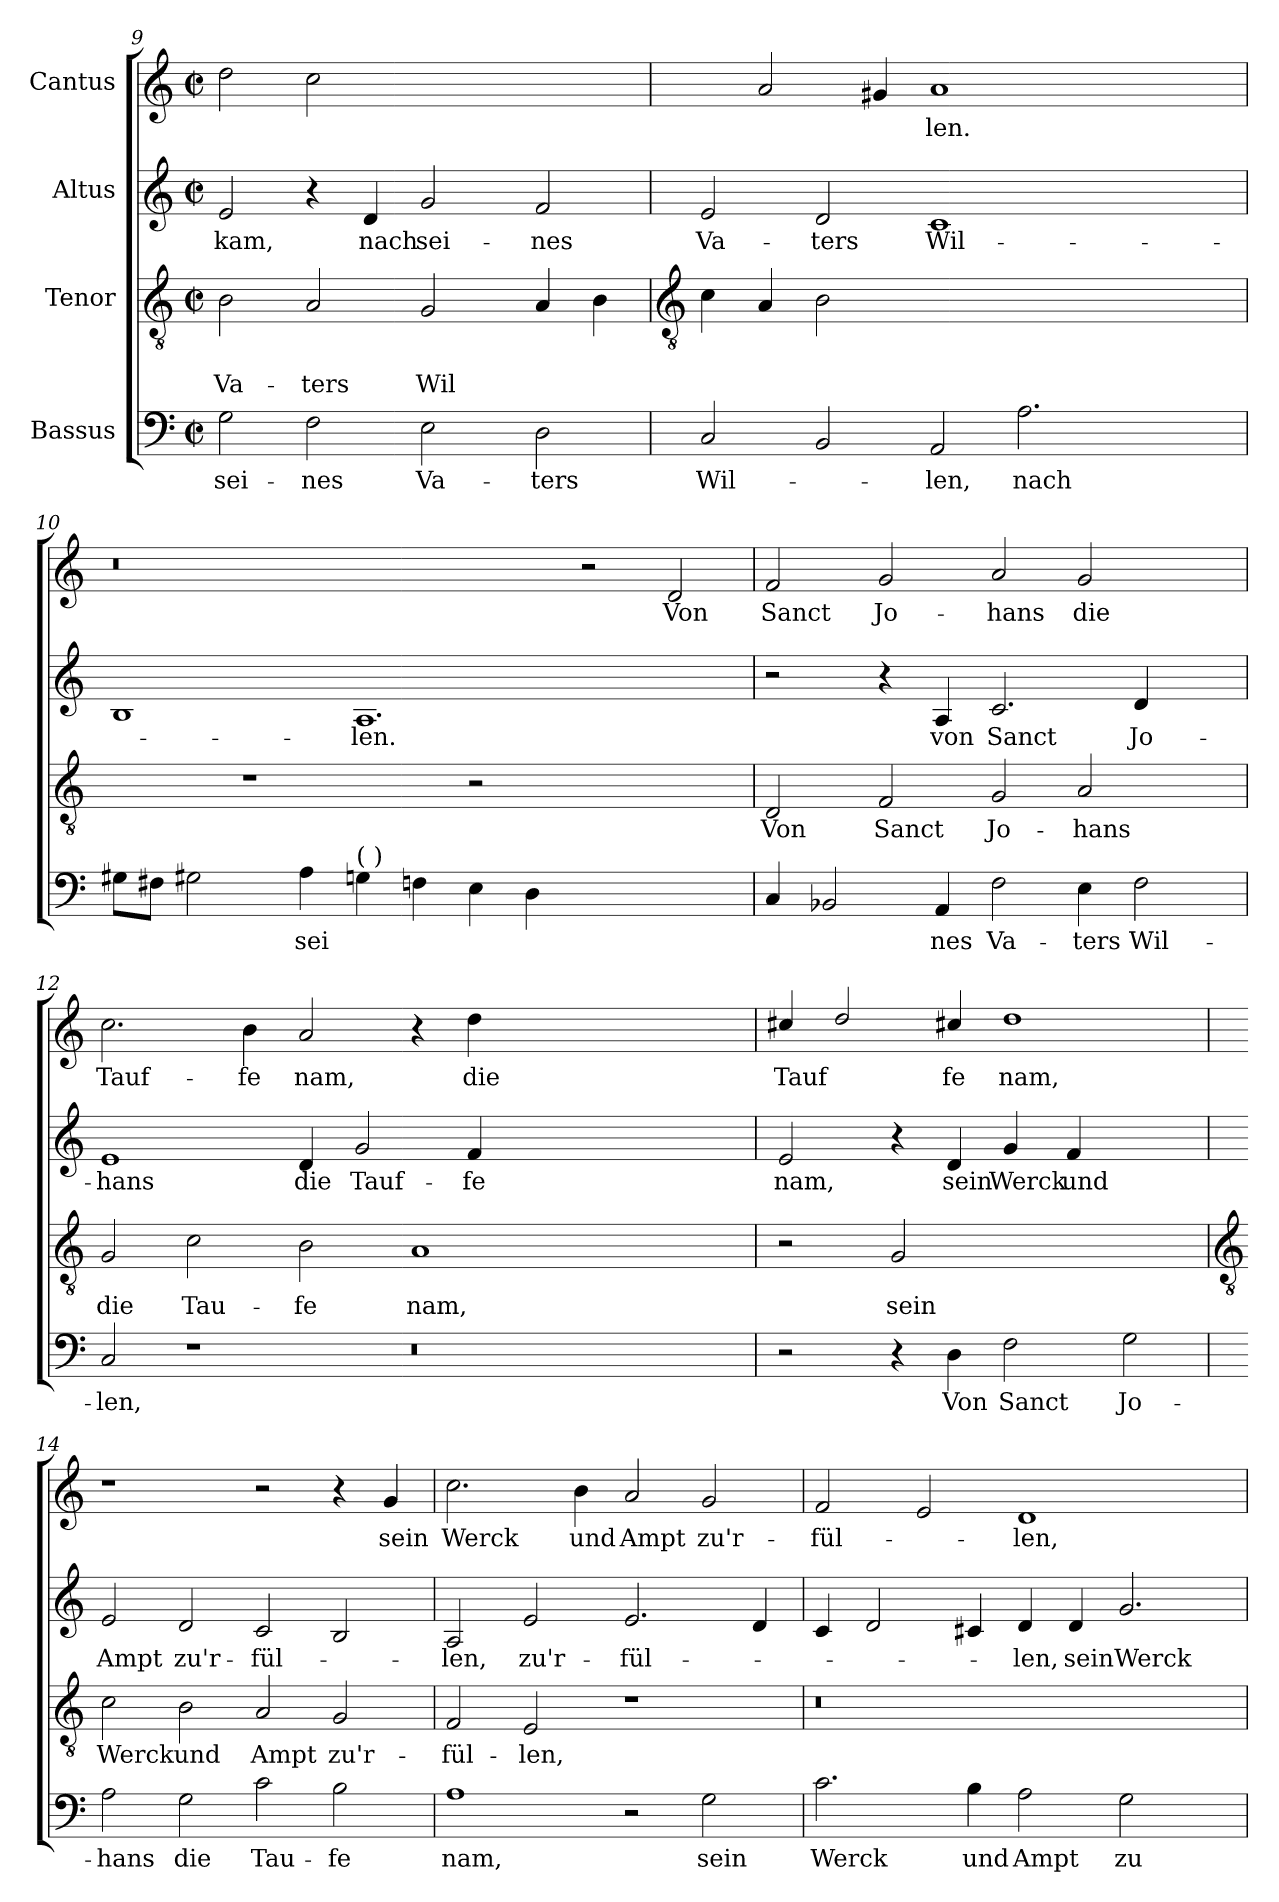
**kern	**text	**kern	**text	**text	**kern	**text	**kern	**text
*part4	*part4	*part3	*part3	*part3	*part2	*part2	*part1	*part1
*staff4	*staff4	*staff3	*staff3	*staff3	*staff2	*staff2	*staff1	*staff1
*I"Bassus	*	*I"Tenor	*	*	*I"Altus	*	*I"Cantus	*
*clefF4	*	*clefGv2	*	*	*clefG2	*	*clefG2	*
*k[]	*	*k[]	*	*	*k[]	*	*k[]	*
*C:	*	*C:	*	*	*C:	*	*C:	*
*M4/2	*	*M4/2	*	*	*M4/2	*	*M4/2	*
*met(c|)	*	*met(c|)	*	*	*met(c|)	*	*met(c|)	*
=9	=9	=9	=9	=9	=9	=9	=9	=9
!	!LO:LY:b	!	!	!LO:LY:b	!	!LO:LY:b	!	!
2G	sei-	2B	.	Va-	2e	kam,	2dd	.
!	!LO:LY:b	!	!	!LO:LY:b	!	!	!	!
2F	-nes	2A	.	-ters	4r	.	2cc	.
!	!	!	!	!	!	!LO:LY:b	!	!
.	.	.	.	.	4d	nach	.	.
!	!LO:LY:b	!	!	!LO:LY:b	!	!LO:LY:b	!	!
2E	Va-	2G	.	Wil	2g	sei-	[4byy	.
.	.	.	.	.	.	.	2.ryy	.
!	!LO:LY:b	!	!	!	!	!LO:LY:b	!	!
2D	-ters	4A	.	.	2f	-nes	.	.
.	.	4B	.	.	.	.	.	.
!!LO:LB:g=z
=10	=10	=10	=10	=10	=10	=10	=10	=10
*	*	*clefGv2	*	*	*	*	*	*
!	!LO:LY:b	!	!	!	!	!LO:LY:b	!	!
*	*	*	*	*	*	*	*^	*
2C	Wil-	4c	.	.	2e	Va-	4byy]	1ryy	.
.	.	4A	.	.	.	.	2a	.	.
!	!	!	!	!	!	!LO:LY:b	!	!	!
2BB	.	2B	.	.	2d	-ters	.	.	.
.	.	.	.	.	.	.	4g#	.	.
!	!LO:LY:b	!	!	!LO:LY:b	!	!LO:LY:b	!	!	!LO:LY:b
2AA	-len,	[1.Eyy	.	len.	1c	Wil-	1a	2ryy	len.
!	!LO:LY:b	!	!	!	!	!	!	!	!
2.A	nach	.	.	.	.	.	.	4ryy	.
.	.	.	.	.	.	.	.	4ryy	.
.	.	.	.	.	2ryy	.	2ryy	2ryy	.
4ryy	.	.	.	.	.	.	.	.	.
=10A	=10A	=10A	=10A	=10A	=10A	=10A	=10A	=10A	=10A
8G#L	.	2Eyy]	.	.	1B	.	0r	0ryy	.
8F#J	.	.	.	.	.	.	.	.	.
2G#X	.	.	.	.	.	.	.	.	.
.	.	1r	.	.	.	.	.	.	.
!	!LO:LY:b	!	!	!	!	!	!	!	!
4A	sei	.	.	.	.	.	.	.	.
!LO:TX:a:t=(     )	!	!	!	!	!	!	!	!	!
!	!	!	!	!	!	!LO:LY:b	!	!	!
4G	.	.	.	.	1.A	-len.	.	.	.
4F	.	.	.	.	.	.	.	.	.
4E	.	2r	.	.	.	.	.	.	.
4D	.	.	.	.	.	.	.	.	.
1ryy	.	1ryy	.	.	.	.	2r	1ryy	.
!	!	!	!	!	!	!	!	!	!LO:LY:b
.	.	.	.	.	2ryy	.	2d	.	Von
=11A	=11A	=11A	=11A	=11A	=11A	=11A	=11A	=11A	=11A
!	!	!	!LO:LY:b	!	!	!	!	!	!LO:LY:b
4C	.	2D	Von	.	2r	.	2f	0ryy	Sanct
2BB-X	.	.	.	.	.	.	.	.	.
!	!	!	!LO:LY:b	!	!	!	!	!	!LO:LY:b
.	.	2F	Sanct	.	4r	.	2g	.	Jo-
!	!LO:LY:b	!	!	!	!	!LO:LY:b	!	!	!
4AA	nes	.	.	.	4A	von	.	.	.
!	!LO:LY:b	!	!LO:LY:b	!	!	!LO:LY:b	!	!	!LO:LY:b
2F	Va-	2G	Jo-	.	2.c	Sanct	2a	.	-hans
!	!LO:LY:b	!	!LO:LY:b	!	!	!	!	!	!LO:LY:b
4E	-ters	2A	-hans	.	.	.	2g	.	die
!	!LO:LY:b	!	!	!	!	!LO:LY:b	!	!	!
2F	Wil-	.	.	.	4d	Jo-	.	.	.
.	.	4ryy	.	.	4ryy	.	4ryy	4ryy	.
=12A	=12A	=12A	=12A	=12A	=12A	=12A	=12A	=12A	=12A
!	!LO:LY:b	!	!LO:LY:b	!	!	!LO:LY:b	!	!	!LO:LY:b
2C	-len,	2G	die	.	1e	-hans	2.cc	1ryy	Tauf-
!	!	!	!LO:LY:b	!	!	!	!	!	!
1r	.	2c	Tau-	.	.	.	.	.	.
!	!	!	!	!	!	!	!	!	!LO:LY:b
.	.	.	.	.	.	.	4b	.	-fe
!	!	!	!LO:LY:b	!	!	!LO:LY:b	!	!	!LO:LY:b
.	.	2B	-fe	.	4d	die	2a	2ryy	nam,
!	!	!	!	!	!	!LO:LY:b	!	!	!
.	.	.	.	.	2g	Tauf-	.	.	.
!	!	!	!LO:LY:b	!	!	!	!	!	!
0r	.	1A	nam,	.	.	.	4r	4ryy	.
!	!	!	!	!	!	!LO:LY:b	!	!	!LO:LY:b
.	.	.	.	.	4f	-fe	4dd	8ryy	die
.	.	.	.	.	.	.	.	8ryy	.
.	.	.	.	.	1.ryy	.	1.ryy	1.ryy	.
.	.	1ryy	.	.	.	.	.	.	.
!!LO:LB:g=z	!!
=13A	=13A	=13A	=13A	=13A	=13A	=13A	=13A	=13A	=13A
!	!	!	!	!	!	!LO:LY:b	!	!	!LO:LY:b
2r	.	2r	.	.	2e	nam,	4cc#X	0ryy	Tauf
.	.	.	.	.	.	.	2dd	.	.
!	!	!	!LO:LY:b	!	!	!	!	!	!
4r	.	2G	sein	.	4r	.	.	.	.
!	!LO:LY:b	!	!	!	!	!LO:LY:b	!	!	!LO:LY:b
4D	Von	.	.	.	4d	sein	4cc#X	.	fe
!	!LO:LY:b	!	!	!	!	!LO:LY:b	!	!	!LO:LY:b
2F	Sanct	1ryy	.	.	4g	Werck	1dd	.	nam,
!	!	!	!	!	!	!LO:LY:b	!	!	!
.	.	.	.	.	4f	und	.	.	.
!	!LO:LY:b	!	!	!	!	!	!	!	!
2G	Jo-	.	.	.	2ryy	.	.	.	.
*	*	*	*	*	*	*	*v	*v	*
!!LO:LB:g=z
=14	=14	=14	=14	=14	=14	=14	=14	=14
*	*	*clefGv2	*	*	*	*	*	*
!	!LO:LY:b	!	!LO:LY:b	!	!	!LO:LY:b	!	!
2A	-hans	2c	Werck	.	2e	Ampt	1r	.
!	!LO:LY:b	!	!LO:LY:b	!	!	!LO:LY:b	!	!
2G	die	2B	und	.	2d	zu'r-	.	.
!	!LO:LY:b	!	!LO:LY:b	!	!	!LO:LY:b	!	!
2c	Tau-	2A	Ampt	.	2c	-fül-	2r	.
!	!LO:LY:b	!	!LO:LY:b	!	!	!	!	!
2B	-fe	2G	zu'r-	.	2B	.	4r	.
!	!	!	!	!	!	!	!	!LO:LY:b
.	.	.	.	.	.	.	4g	sein
=15	=15	=15	=15	=15	=15	=15	=15	=15
!	!LO:LY:b	!	!LO:LY:b	!	!	!LO:LY:b	!	!LO:LY:b
1A	nam,	2F	-fül-	.	2A	-len,	2.cc	Werck
!	!	!	!LO:LY:b	!	!	!LO:LY:b	!	!
.	.	2E	-len,	.	2e	zu'r-	.	.
!	!	!	!	!	!	!	!	!LO:LY:b
.	.	.	.	.	.	.	4b	und
!	!	!	!	!	!	!LO:LY:b	!	!LO:LY:b
2r	.	1r	.	.	2.e	-fül-	2a	Ampt
!	!LO:LY:b	!	!	!	!	!	!	!LO:LY:b
2G	sein	.	.	.	.	.	2g	zu'r-
.	.	.	.	.	4d	.	.	.
=16	=16	=16	=16	=16	=16	=16	=16	=16
!	!LO:LY:b	!	!	!	!	!	!	!LO:LY:b
2.c	Werck	0r	.	.	4c	.	2f	-fül-
.	.	.	.	.	2d	.	.	.
.	.	.	.	.	.	.	2e	.
!	!LO:LY:b	!	!	!	!	!	!	!
4B	und	.	.	.	4c#	.	.	.
!	!LO:LY:b	!	!	!	!	!LO:LY:b	!	!LO:LY:b
2A	Ampt	.	.	.	4d	-len,	1d	-len,
!	!	!	!	!	!	!LO:LY:b	!	!
.	.	.	.	.	4d	sein	.	.
!	!LO:LY:b	!	!	!	!	!LO:LY:b	!	!
2G	zu	.	.	.	2.g	Werck	.	.
4ryy	.	4ryy	.	.	.	.	4ryy	.
=	=	=	=	=	=	=	=	=
*-	*-	*-	*-	*-	*-	*-	*-	*-
